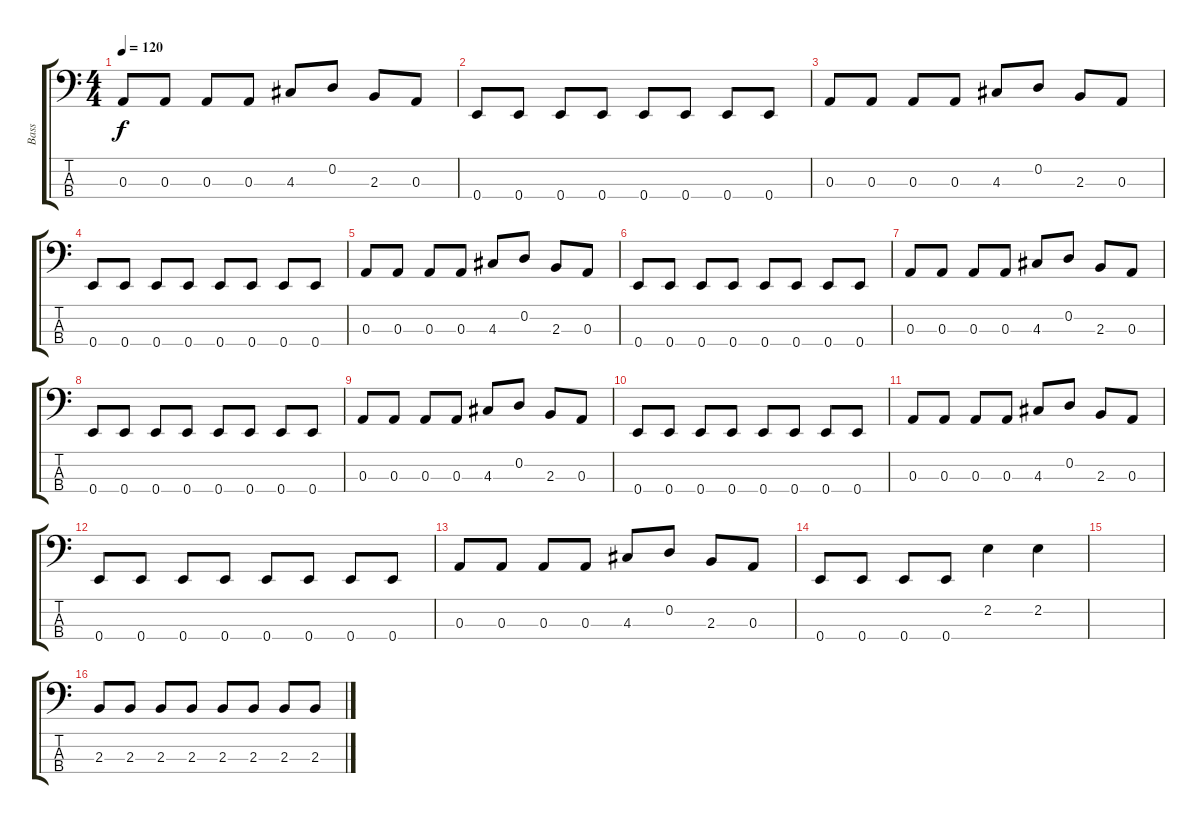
\track ("Bass" "Bass") {instrument electricbasspick}
\staff {score tabs}
\tuning (G2 D2 A1 E1) {hide}
\ts (4 4)
\tempo 120
\clef f4
\ks c
0.3.8{dy f} 0.3.8 0.3.8 0.3.8 4.3.8 0.2.8 2.3.8 0.3.8 |
0.4.8 0.4.8 0.4.8 0.4.8 0.4.8 0.4.8 0.4.8 0.4.8 |
0.3.8 0.3.8 0.3.8 0.3.8 4.3.8 0.2.8 2.3.8 0.3.8 |
0.4.8 0.4.8 0.4.8 0.4.8 0.4.8 0.4.8 0.4.8 0.4.8 |
0.3.8 0.3.8 0.3.8 0.3.8 4.3.8 0.2.8 2.3.8 0.3.8 |
0.4.8 0.4.8 0.4.8 0.4.8 0.4.8 0.4.8 0.4.8 0.4.8 |
0.3.8 0.3.8 0.3.8 0.3.8 4.3.8 0.2.8 2.3.8 0.3.8 |
0.4.8 0.4.8 0.4.8 0.4.8 0.4.8 0.4.8 0.4.8 0.4.8 |
0.3.8 0.3.8 0.3.8 0.3.8 4.3.8 0.2.8 2.3.8 0.3.8 |
0.4.8 0.4.8 0.4.8 0.4.8 0.4.8 0.4.8 0.4.8 0.4.8 |
0.3.8 0.3.8 0.3.8 0.3.8 4.3.8 0.2.8 2.3.8 0.3.8 |
0.4.8 0.4.8 0.4.8 0.4.8 0.4.8 0.4.8 0.4.8 0.4.8 |
0.3.8 0.3.8 0.3.8 0.3.8 4.3.8 0.2.8 2.3.8 0.3.8 |
0.4.8 0.4.8 0.4.8 0.4.8 2.2.4 2.2.4 |
|
2.3.8 2.3.8 2.3.8 2.3.8 2.3.8 2.3.8 2.3.8 2.3.8
